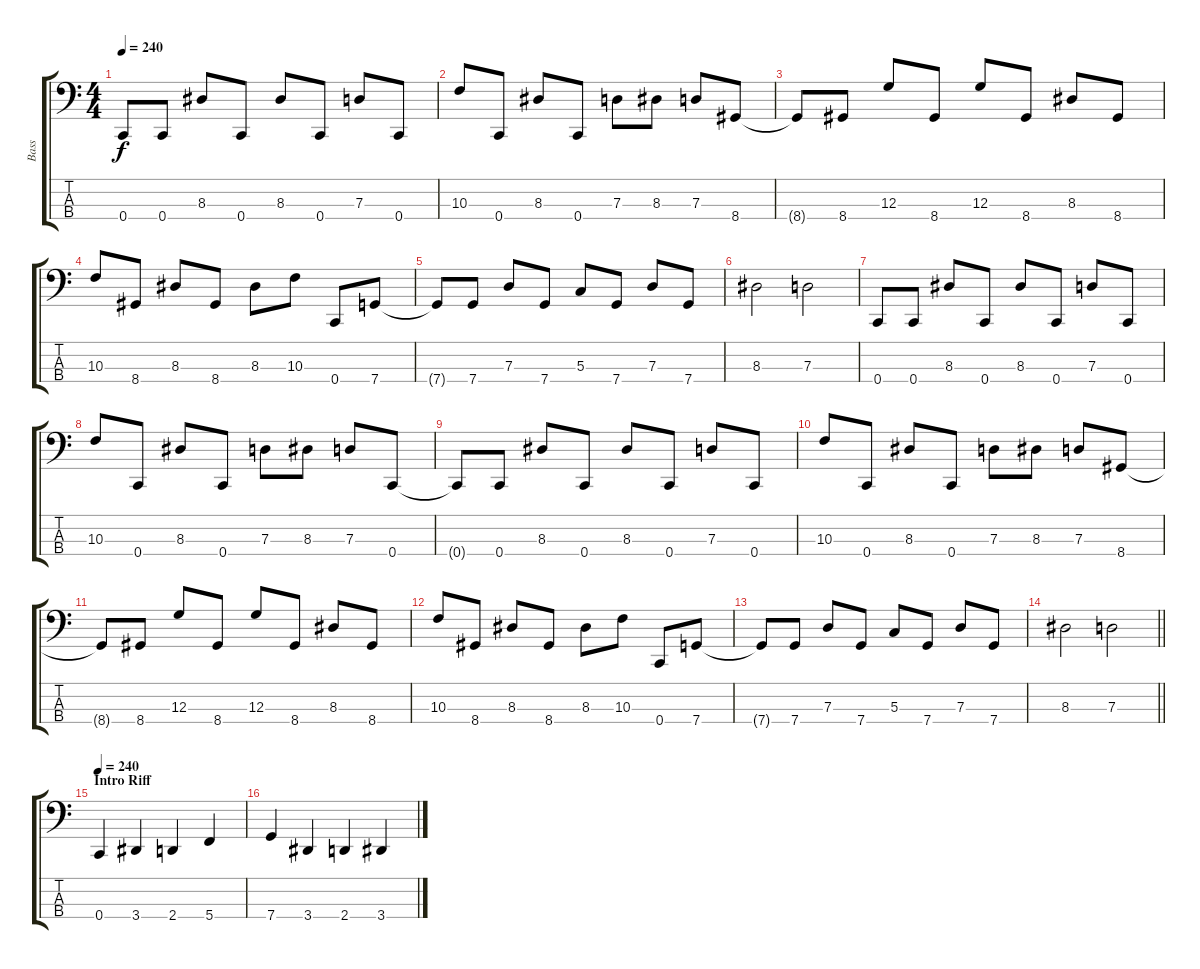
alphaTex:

\track ("Bass" "Bass") {instrument electricbassfinger}
\staff {score tabs}
\tuning (F2 C2 G1 C1) {hide}
\ts (4 4)
\tempo 240
\clef f4
\ks c
0.4{t}.8{dy f} 0.4.8 8.3.8 0.4.8 8.3.8 0.4.8 7.3.8 0.4.8 |
10.3.8 0.4.8 8.3.8 0.4.8 7.3.8 8.3.8 7.3.8 8.4.8 |
8.4{t}.8 8.4.8 12.3.8 8.4.8 12.3.8 8.4.8 8.3.8 8.4.8 |
10.3.8 8.4.8 8.3.8 8.4.8 8.3.8 10.3.8 0.4.8 7.4.8 |
7.4{t}.8 7.4.8 7.3.8 7.4.8 5.3.8 7.4.8 7.3.8 7.4.8 |
8.3.2 7.3.2 |
0.4.8 0.4.8 8.3.8 0.4.8 8.3.8 0.4.8 7.3.8 0.4.8 |
10.3.8 0.4.8 8.3.8 0.4.8 7.3.8 8.3.8 7.3.8 0.4.8 |
0.4{t}.8 0.4.8 8.3.8 0.4.8 8.3.8 0.4.8 7.3.8 0.4.8 |
10.3.8 0.4.8 8.3.8 0.4.8 7.3.8 8.3.8 7.3.8 8.4.8 |
8.4{t}.8 8.4.8 12.3.8 8.4.8 12.3.8 8.4.8 8.3.8 8.4.8 |
10.3.8 8.4.8 8.3.8 8.4.8 8.3.8 10.3.8 0.4.8 7.4.8 |
7.4{t}.8 7.4.8 7.3.8 7.4.8 5.3.8 7.4.8 7.3.8 7.4.8 |
\barLineRight lightlight
8.3.2 7.3.2 |
\section ("" "Intro Riff")
\tempo 240
0.4.4 3.4.4 2.4.4 5.4.4 |
7.4.4 3.4.4 2.4.4 3.4.4
